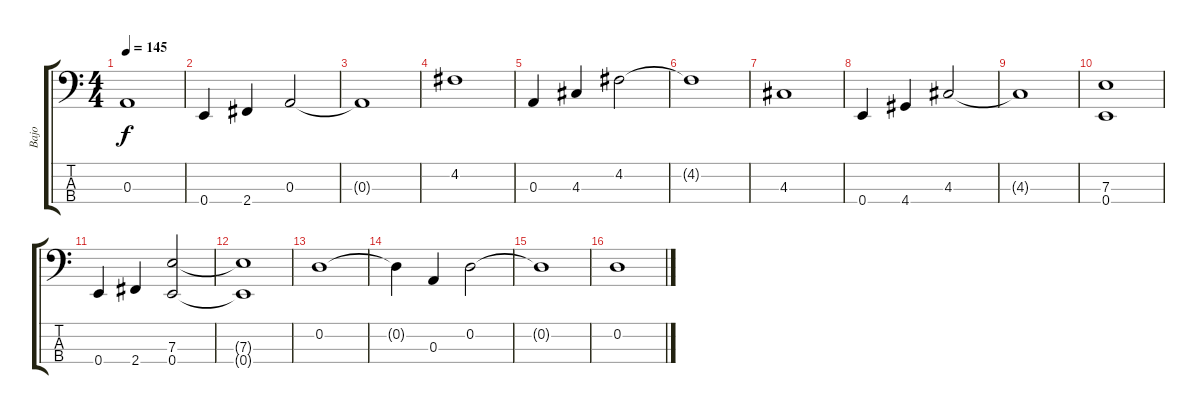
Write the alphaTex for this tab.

\track ("Bajo" "Bajo") {instrument electricbasspick}
\staff {score tabs}
\tuning (G2 D2 A1 E1) {hide}
\ts (4 4)
\tempo 145
\clef f4
\ks c
0.3.1{dy f} |
0.4.4 2.4.4 0.3.2 |
0.3{t}.1 |
4.2.1 |
0.3.4 4.3.4 4.2.2 |
4.2{t}.1 |
4.3.1 |
0.4.4 4.4.4 4.3.2 |
4.3{t}.1 |
(7.3 0.4).1 |
0.4.4 2.4.4 (7.3 0.4).2 |
(7.3{t} 0.4{t}).1 |
0.2.1 |
0.2{t}.4 0.3.4 0.2.2 |
0.2{t}.1 |
0.2.1
